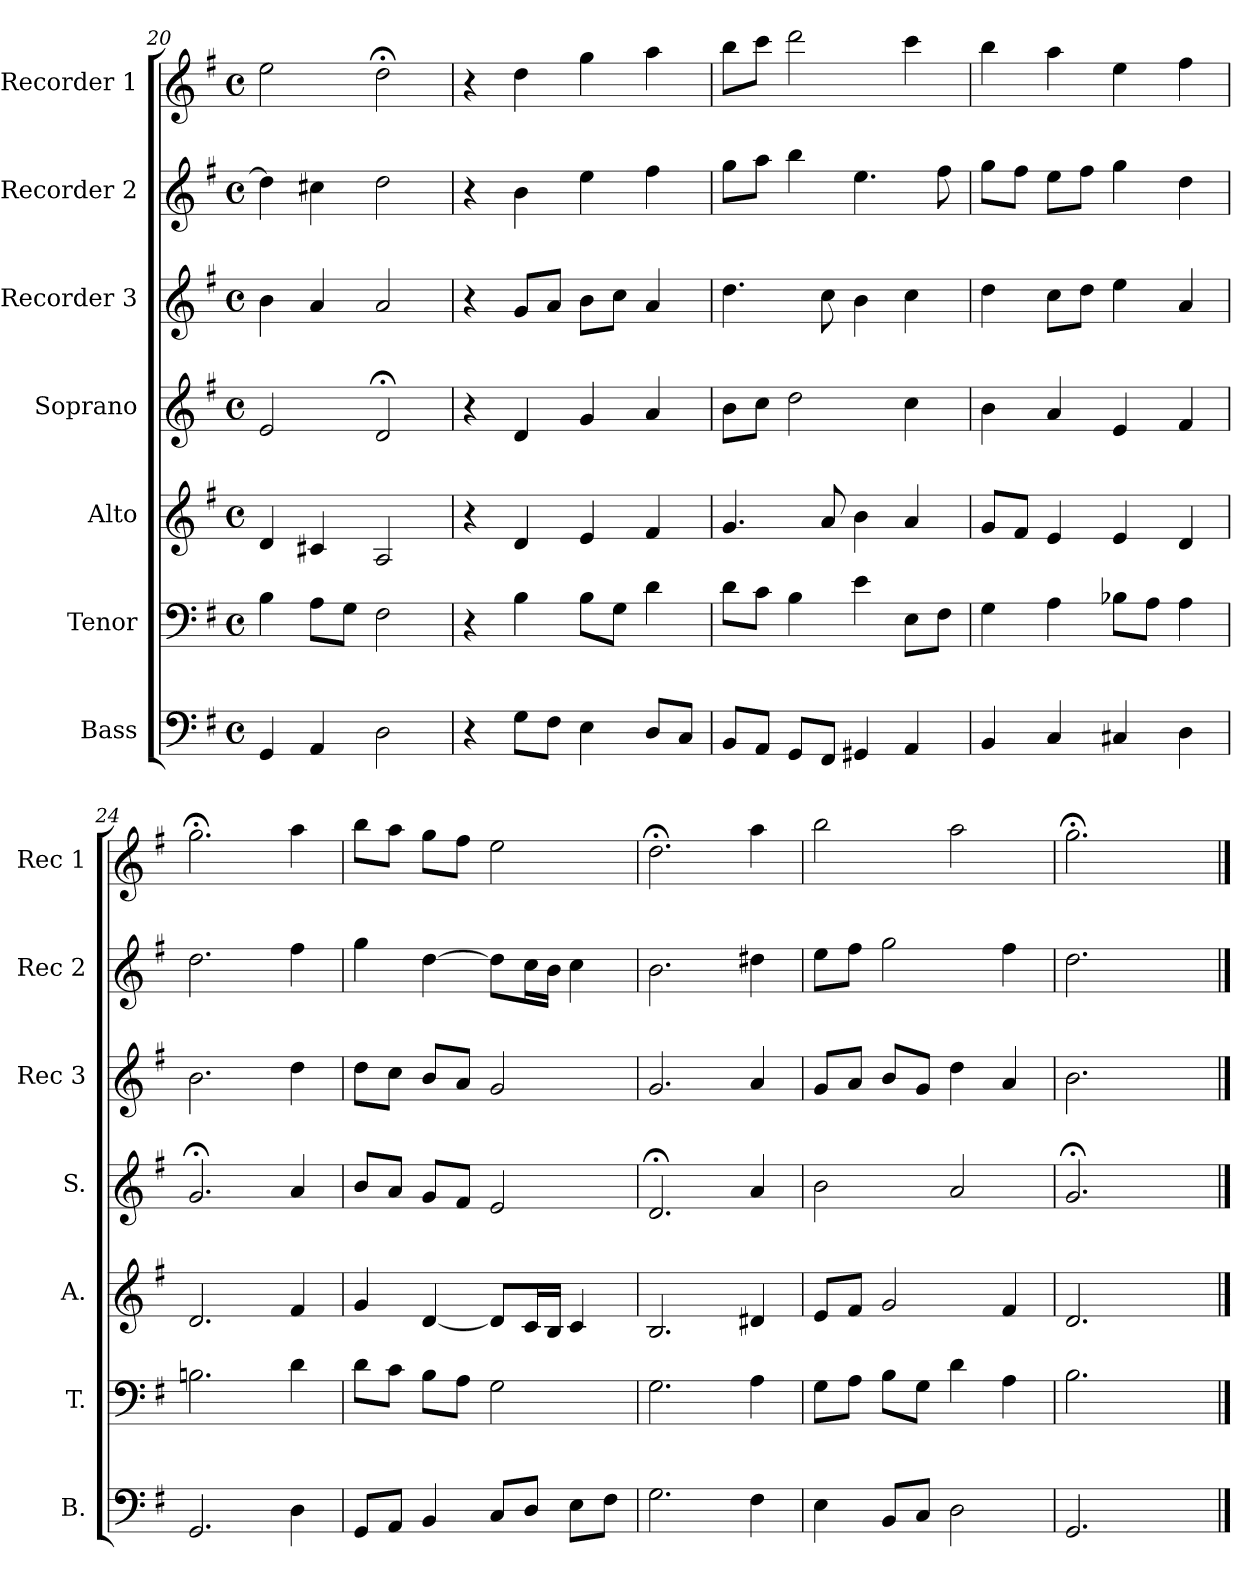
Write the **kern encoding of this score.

**kern	**kern	**kern	**kern	**kern	**kern	**kern
*part7	*part6	*part5	*part4	*part3	*part2	*part1
*staff7	*staff6	*staff5	*staff4	*staff3	*staff2	*staff1
*I"Bass	*I"Tenor	*I"Alto	*I"Soprano	*I"Recorder 3	*I"Recorder 2	*I"Recorder 1
*I'B.	*I'T.	*I'A.	*I'S.	*I'Rec 3	*I'Rec 2	*I'Rec 1
!!LO:PB:g=z
*clefF4	*clefF4	*clefG2	*clefG2	*clefG2	*clefG2	*clefG2
*k[f#]	*k[f#]	*k[f#]	*k[f#]	*k[f#]	*k[f#]	*k[f#]
*G:	*G:	*G:	*G:	*G:	*G:	*G:
*M4/4	*M4/4	*M4/4	*M4/4	*M4/4	*M4/4	*M4/4
*met(c)	*met(c)	*met(c)	*met(c)	*met(c)	*met(c)	*met(c)
=20	=20	=20	=20	=20	=20	=20
4GG/	4B\	4d/	2e/	4b\	4dd\]	2ee\
4AA/	8A\L	4c#X/	.	4a/	4cc#X\	.
.	8G\J	.	.	.	.	.
2D\	2F#\	2A/	2d;</	2a/	2dd\	2dd;<\
=21	=21	=21	=21	=21	=21	=21
4r	4r	4r	4r	4r	4r	4r
8G\L	4B\	4d/	4d/	8g/L	4b\	4dd\
8F#\J	.	.	.	8a/J	.	.
4E\	8B\L	4e/	4g/	8b\L	4ee\	4gg\
.	8G\J	.	.	8cc\J	.	.
8D/L	4d\	4f#/	4a/	4a/	4ff#\	4aa\
8C/J	.	.	.	.	.	.
=22	=22	=22	=22	=22	=22	=22
8BB/L	8d\L	4.g/	8b\L	4.dd\	8gg\L	8bb\L
8AA/J	8c\J	.	8cc\J	.	8aa\J	8ccc\J
8GG/L	4B\	.	2dd\	.	4bb\	2ddd\
8FF#/J	.	8a/	.	8cc\	.	.
4GG#X/	4e\	4b\	.	4b\	4.ee\	.
4AA/	8E\L	4a/	4cc\	4cc\	.	4ccc\
.	8F#\J	.	.	.	8ff#\	.
=23	=23	=23	=23	=23	=23	=23
4BB/	4G\	8g/L	4b\	4dd\	8gg\L	4bb\
.	.	8f#/J	.	.	8ff#\J	.
4C/	4A\	4e/	4a/	8cc\L	8ee\L	4aa\
.	.	.	.	8dd\J	8ff#\J	.
4C#X/	8B-X\L	4e/	4e/	4ee\	4gg\	4ee\
.	8A\J	.	.	.	.	.
4D\	4A\	4d/	4f#/	4a/	4dd\	4ff#\
!!LO:LB:g=z
=24	=24	=24	=24	=24	=24	=24
2.GG/	2.Bn\	2.d/	2.g;</	2.b\	2.dd\	2.gg;<\
4D\	4d\	4f#/	4a/	4dd\	4ff#\	4aa\
=25	=25	=25	=25	=25	=25	=25
8GG/L	8d\L	4g/	8b/L	8dd\L	4gg\	8bb\L
8AA/J	8c\J	.	8a/J	8cc\J	.	8aa\J
4BB/	8B\L	[4d/	8g/L	8b/L	[4dd\	8gg\L
.	8A\J	.	8f#/J	8a/J	.	8ff#\J
8C/L	2G\	8d/L]	2e/	2g/	8dd\L]	2ee\
8D/J	.	16c/L	.	.	16cc\L	.
.	.	16B/JJ	.	.	16b\JJ	.
8E\L	.	4c/	.	.	4cc\	.
8F#\J	.	.	.	.	.	.
=26	=26	=26	=26	=26	=26	=26
2.G\	2.G\	2.B/	2.d;</	2.g/	2.b\	2.dd;<\
4F#\	4A\	4d#X/	4a/	4a/	4dd#X\	4aa\
=27	=27	=27	=27	=27	=27	=27
4E\	8G\L	8e/L	2b\	8g/L	8ee\L	2bb\
.	8A\J	8f#/J	.	8a/J	8ff#\J	.
8BB/L	8B\L	2g/	.	8b/L	2gg\	.
8C/J	8G\J	.	.	8g/J	.	.
2D\	4d\	.	2a/	4dd\	.	2aa\
.	4A\	4f#/	.	4a/	4ff#\	.
=28	=28	=28	=28	=28	=28	=28
2.GG/	2.B\	2.d/	2.g;</	2.b\	2.dd\	2.gg;<\
4ryy	4ryy	4ryy	4ryy	4ryy	4ryy	4ryy
==	==	==	==	==	==	==
*-	*-	*-	*-	*-	*-	*-
